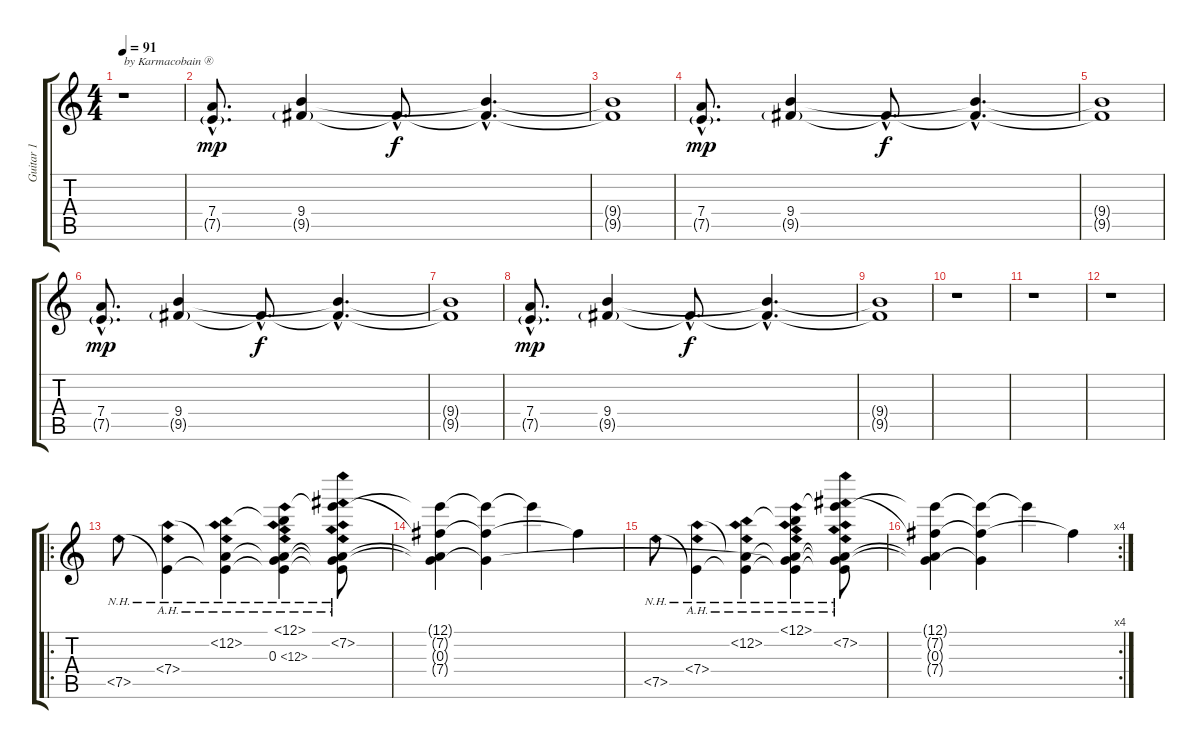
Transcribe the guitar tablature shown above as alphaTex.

\track ("Guitar 1" "Guitar 1") {instrument electricguitarclean}
\staff {score tabs}
\tuning (E4 B3 G3 D3 A2 E2) {hide}
\ts (4 4)
\tempo 91
\clef g2
\ks c
r.1{txt "by Karmacobain ®" dy mp instrument electricguitarclean} |
(7.4{hac} 7.5{g hac}).8{d} (9.4 9.5{g}).4 9.5{hac t}.8{d dy f} (9.4{hac t} 9.5{hac t}).4{d} |
(9.4{t} 9.5{t}).1 |
(7.4{hac} 7.5{g hac}).8{d dy mp} (9.4 9.5{g}).4 9.5{hac t}.8{d dy f} (9.4{hac t} 9.5{hac t}).4{d} |
(9.4{t} 9.5{t}).1 |
(7.4{hac} 7.5{g hac}).8{d dy mp} (9.4 9.5{g}).4 9.5{hac t}.8{d dy f} (9.4{hac t} 9.5{hac t}).4{d} |
(9.4{t} 9.5{t}).1 |
(7.4{hac} 7.5{g hac}).8{d dy mp} (9.4 9.5{g}).4 9.5{hac t}.8{d dy f} (9.4{hac t} 9.5{hac t}).4{d} |
(9.4{t} 9.5{t}).1 |
r.1 |
r.1 |
r.1 |
\ro
7.5{nh}.8 (7.4{nh} 7.5{ah 12 t}).4 (12.2{nh} 7.4{ah 12 t} 7.5{ah 12 t}).4 (12.1{nh} 12.2{t} 0.3{ah 12} 7.4{ah 12 t} 7.5{ah 12 t}).4 (12.1{ah 12 t} 7.2{nh} 0.3{ah 12 t} 7.4{ah 12 t} 7.5{ah 12 t}).8 |
(12.1{t} 7.2{t} 0.3{t} 7.4{t}).4 (12.1{t} 7.2{t} 0.3{t}).4 12.1{t}.4 7.2{t}.4 |
7.5{nh}.8 (7.4{nh} 7.5{ah 12 t}).4 (12.2{nh} 7.4{ah 12 t} 7.5{ah 12 t}).4 (12.1{nh} 12.2{t} 0.3{ah 12 t} 7.4{ah 12 t} 7.5{ah 12 t}).4 (12.1{ah 12 t} 7.2{nh} 0.3{ah 12 t} 7.4{ah 12 t} 7.5{ah 12 t}).8 |
\rc 4
(12.1{t} 7.2{t} 0.3{t} 7.4{t}).4 (12.1{t} 7.2{t} 0.3{t}).4 12.1{t}.4 7.2{t}.4
